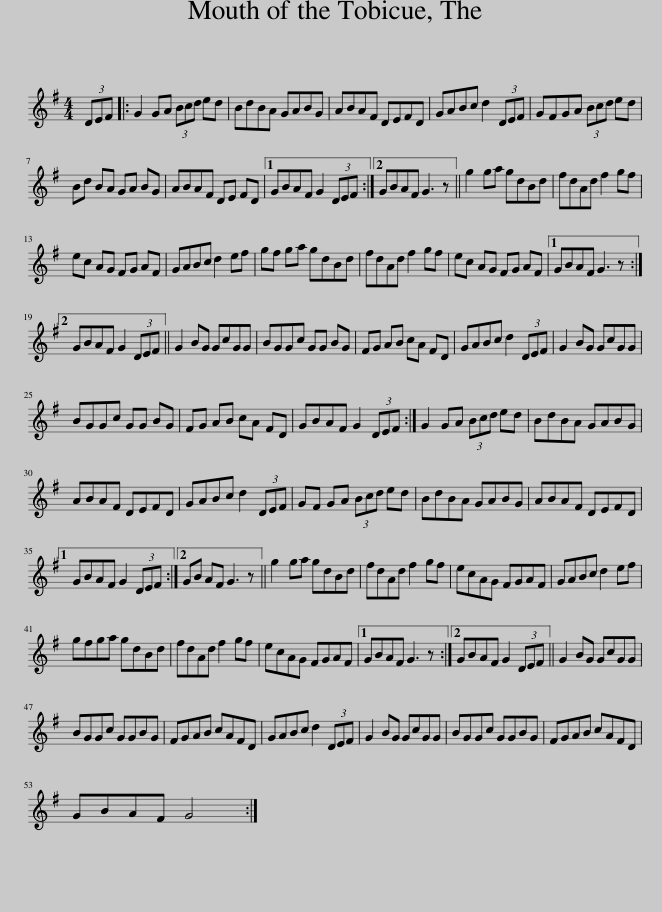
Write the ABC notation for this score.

X:1
L:1/8
M:4/4
I:linebreak $
K:G
V:1 treble
V:1
 (3DEF |: G2 GA (3Bcd ed | BdBA GABG | ABAF DEFD | GABc d2 (3DEF | %5
 GFGA (3Bcd ed |$ Bd BA GA BG | ABAF DE FD |1 GBAF G2 (3DEF :|2 GBAF G3 z || %10
 g2 ga gdBd | fdAd f2 gf |$ ec AG FG AF | GABc d2 ef | gf ga gdBd | %15
 fdAd f2 gf | ec AG FG AF |1 GBAF G3 z :|2$ GBAF G2 (3DEF || G2 BG GcGG | %20
 BGGc GG BG | FG AB cA FD | GABc d2 (3DEF | G2 BG GcGG |$ BGGc GG BG | %25
 FG AB cA FD | GBAF G2 (3DEF :| G2 GA (3Bcd ed | BdBA GABG |$ ABAF DEFD | %30
 GABc d2 (3DEF | GF GA (3Bcd ed | BdBA GABG | ABAF DEFD |1$ GBAF G2 (3DEF :|2 %35
 GB AF G3 z || g2 ga gdBd | fdAd f2 gf | ecAG FGAF | GABc d2 ef |$ %40
 gfga gdBd | fdAd f2 gf | ecAG FGAF |1 GBAF G3 z :|2 GBAF G2 (3DEF || %45
 G2 BG GcGG |$ BGGc GGBG | FGAB cAFD | GABc d2 (3DEF | G2 BG GcGG | %50
 BGGc GGBG | FGAB cAFD |$ GBAF G4 :| %53
